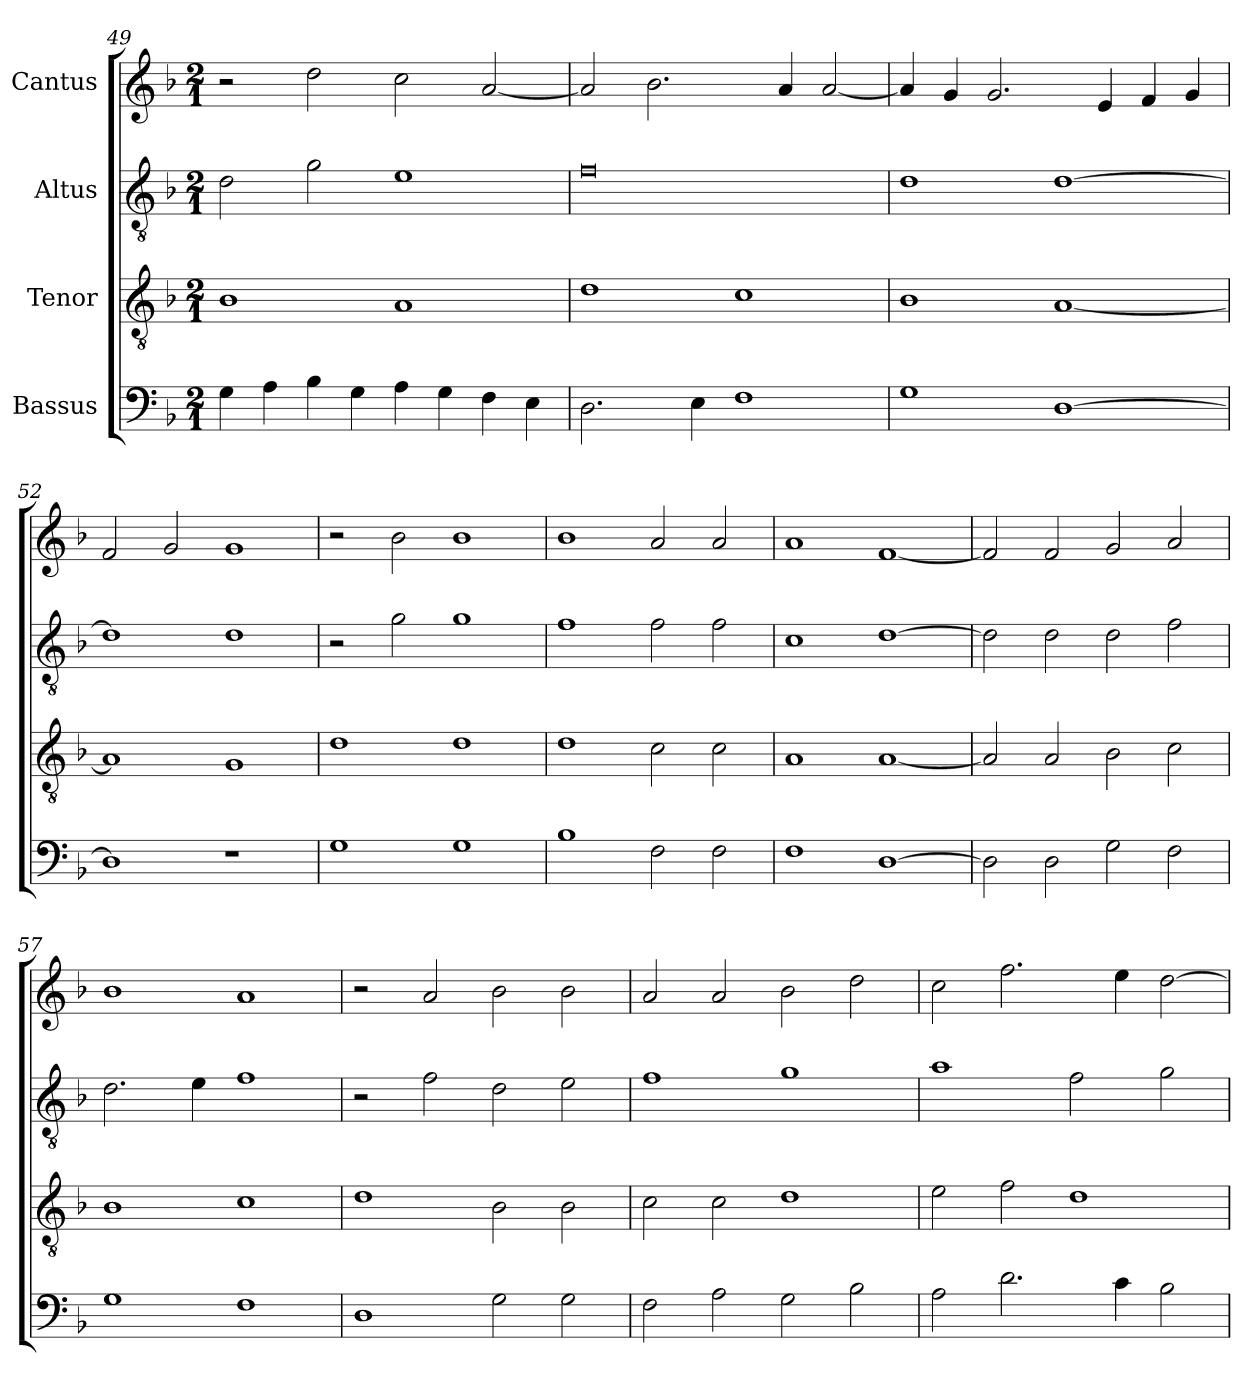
**kern	**kern	**kern	**kern
*part4	*part3	*part2	*part1
*staff4	*staff3	*staff2	*staff1
*I"Bassus	*I"Tenor	*I"Altus	*I"Cantus
*clefF4	*clefGv2	*clefGv2	*clefG2
*	*ITrd7c12	*ITrd7c12	*
*k[b-]	*k[b-]	*k[b-]	*k[b-]
*F:	*F:	*F:	*F:
*M2/1	*M2/1	*M2/1	*M2/1
=49	=49	=49	=49
4Gi\	1BB-i	2Di\	2r
4Ai\	.	.	.
4B-i\	.	2Gi\	2ddi\
4Gi\	.	.	.
4Ai\	1AAi	1Ei	2cci\
4Gi\	.	.	.
4Fi\	.	.	[<2ai/
4Ei\	.	.	.
=50	=50	=50	=50
2.Di\	1Di	0Fi	2ai/]
.	.	.	2.b-i\
4Ei\	.	.	.
1Fi	1Ci	.	.
.	.	.	4ai/
.	.	.	[<2ai/
=51	=51	=51	=51
1Gi	1BB-i	1Di	4ai/]
.	.	.	4gi/
.	.	.	2.gi/
[>1Di	[<1AAi	[>1Di	.
.	.	.	4ei/
.	.	.	4fi/
.	.	.	4gi/
=52	=52	=52	=52
1Di]	1AAi]	1Di]	2fi/
.	.	.	2gi/
1r	1GGi	1Di	1gi
!!LO:LB:g=z
=53	=53	=53	=53
1Gi	1Di	2r	2r
.	.	2Gi\	2b-i\
1Gi	1Di	1Gi	1b-i
=54	=54	=54	=54
1B-i	1Di	1Fi	1b-i
2Fi\	2Ci\	2Fi\	2ai/
2Fi\	2Ci\	2Fi\	2ai/
=55	=55	=55	=55
1Fi	1AAi	1Ci	1ai
[>1Di	[<1AAi	[>1Di	[<1fi
=56	=56	=56	=56
2Di\]	2AAi/]	2Di\]	2fi/]
2Di\	2AAi/	2Di\	2fi/
2Gi\	2BB-i\	2Di\	2gi/
2Fi\	2Ci\	2Fi\	2ai/
=57	=57	=57	=57
1Gi	1BB-i	2.Di\	1b-i
.	.	4Ei\	.
1Fi	1Ci	1Fi	1ai
=58	=58	=58	=58
1Di	1Di	2r	2r
.	.	2Fi\	2ai/
2Gi\	2BB-i\	2Di\	2b-i\
2Gi\	2BB-i\	2Ei\	2b-i\
!!LO:PB:g=z
=59	=59	=59	=59
2Fi\	2Ci\	1Fi	2ai/
2Ai\	2Ci\	.	2ai/
2Gi\	1Di	1Gi	2b-i\
2B-i\	.	.	2ddi\
=60	=60	=60	=60
2Ai\	2Ei\	1Ai	2cci\
2.di\	2Fi\	.	2.ffi\
.	1Di	2Fi\	.
4ci\	.	.	4eei\
2B-i\	.	2Gi\	[>2ddi\
=	=	=	=
*-	*-	*-	*-
